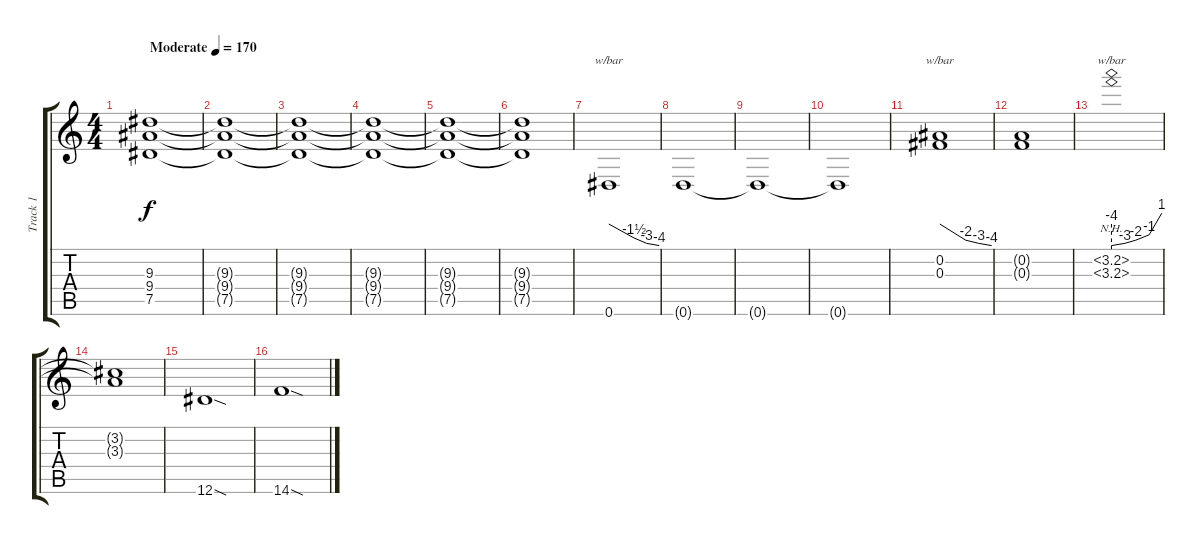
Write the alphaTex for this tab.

\track ("Track 1" "Track 1") {instrument distortionguitar}
\staff {score tabs}
\tuning (Eb4 Bb3 Gb3 Db3 Ab2 Eb2) {hide}
\ts (4 4)
\tempo (170 "Moderate")
\clef g2
\ks c
(9.3 9.4 7.5).1{dy f instrument distortionguitar} |
(9.3{t} 9.4{t} 7.5{t}).1 |
(9.3{t} 9.4{t} 7.5{t}).1 |
(9.3{t} 9.4{t} 7.5{t}).1 |
(9.3{t} 9.4{t} 7.5{t}).1 |
(9.3{t} 9.4{t} 7.5{t}).1 |
0.6.1{tbe (custom default 0 0 30 -6 45 -12 60 -16)} |
0.6{t}.1 |
0.6{t}.1 |
0.6{t}.1 |
(0.2 0.3).1{tbe (custom default 0 0 30 -8 45 -12 60 -16)} |
(0.2{t} 0.3{t}).1 |
(3.2{nh} 3.3{nh}).1{tbe (custom default 0 -16 16 -12 29 -8 45 -4 60 4)} |
(3.2{t} 3.3{t}).1 |
12.6{sod}.1 |
14.6{sod}.1
